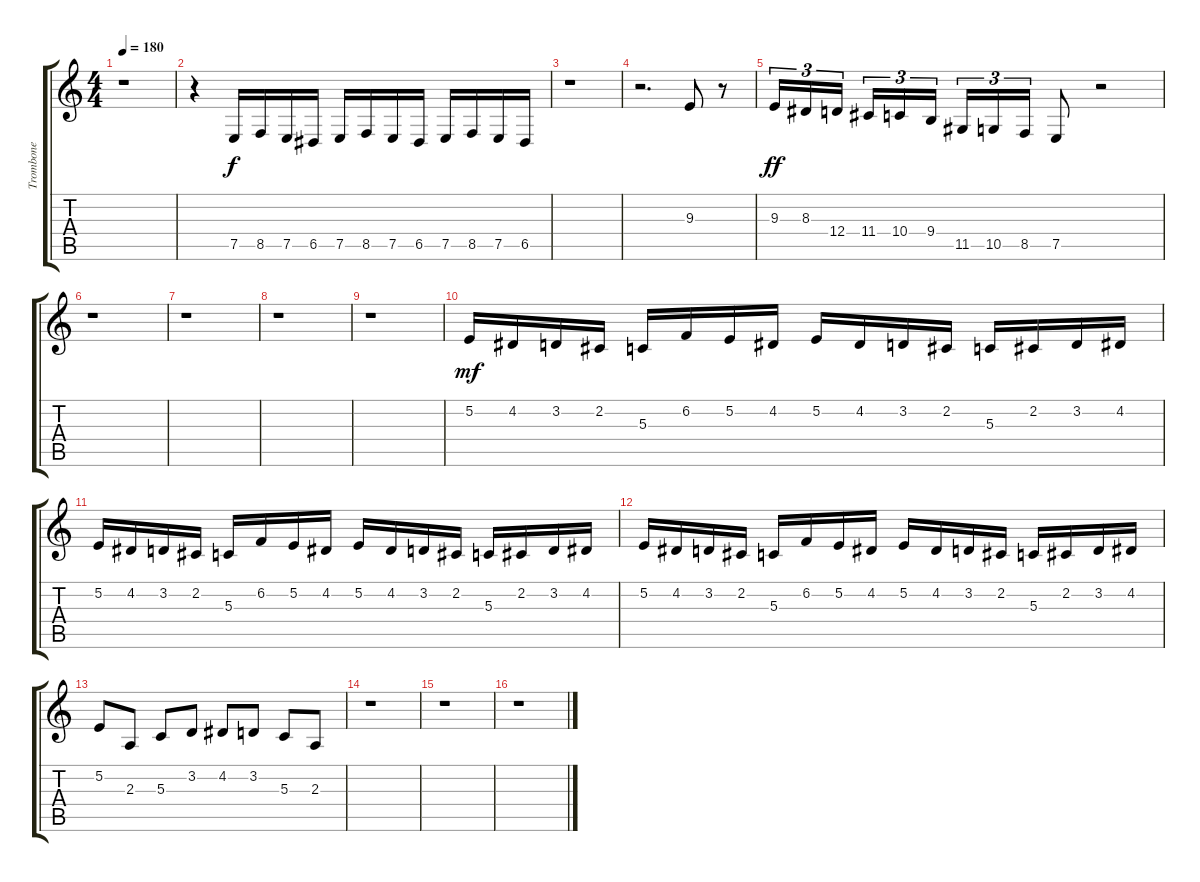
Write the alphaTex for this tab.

\track ("Trombone" "Trombone") {instrument trombone}
\staff {score tabs}
\tuning (E4 B3 G3 D3 A2 E2) {hide}
\ts (4 4)
\tempo 180
\clef g2
\ks c
r.1{dy f} |
r.4 7.5.16 8.5.16 7.5.16 6.5.16 7.5.16 8.5.16 7.5.16 6.5.16 7.5.16 8.5.16 7.5.16 6.5.16 |
r.1 |
r.2{d} 9.3.8 r.8 |
9.3.16{tu (3 2) dy ff} 8.3.16{tu (3 2)} 12.4.16{tu (3 2)} 11.4.16{tu (3 2)} 10.4.16{tu (3 2)} 9.4.16{tu (3 2)} 11.5.16{tu (3 2)} 10.5.16{tu (3 2)} 8.5.16{tu (3 2)} 7.5.8 r.2 |
r.1 |
r.1 |
r.1 |
r.1 |
5.2.16{dy mf} 4.2.16 3.2.16 2.2.16 5.3.16 6.2.16 5.2.16 4.2.16 5.2.16 4.2.16 3.2.16 2.2.16 5.3.16 2.2.16 3.2.16 4.2.16 |
5.2.16 4.2.16 3.2.16 2.2.16 5.3.16 6.2.16 5.2.16 4.2.16 5.2.16 4.2.16 3.2.16 2.2.16 5.3.16 2.2.16 3.2.16 4.2.16 |
5.2.16 4.2.16 3.2.16 2.2.16 5.3.16 6.2.16 5.2.16 4.2.16 5.2.16 4.2.16 3.2.16 2.2.16 5.3.16 2.2.16 3.2.16 4.2.16 |
5.2.8 2.3.8 5.3.8 3.2.8 4.2.8 3.2.8 5.3.8 2.3.8 |
r.1 |
r.1 |
r.1
